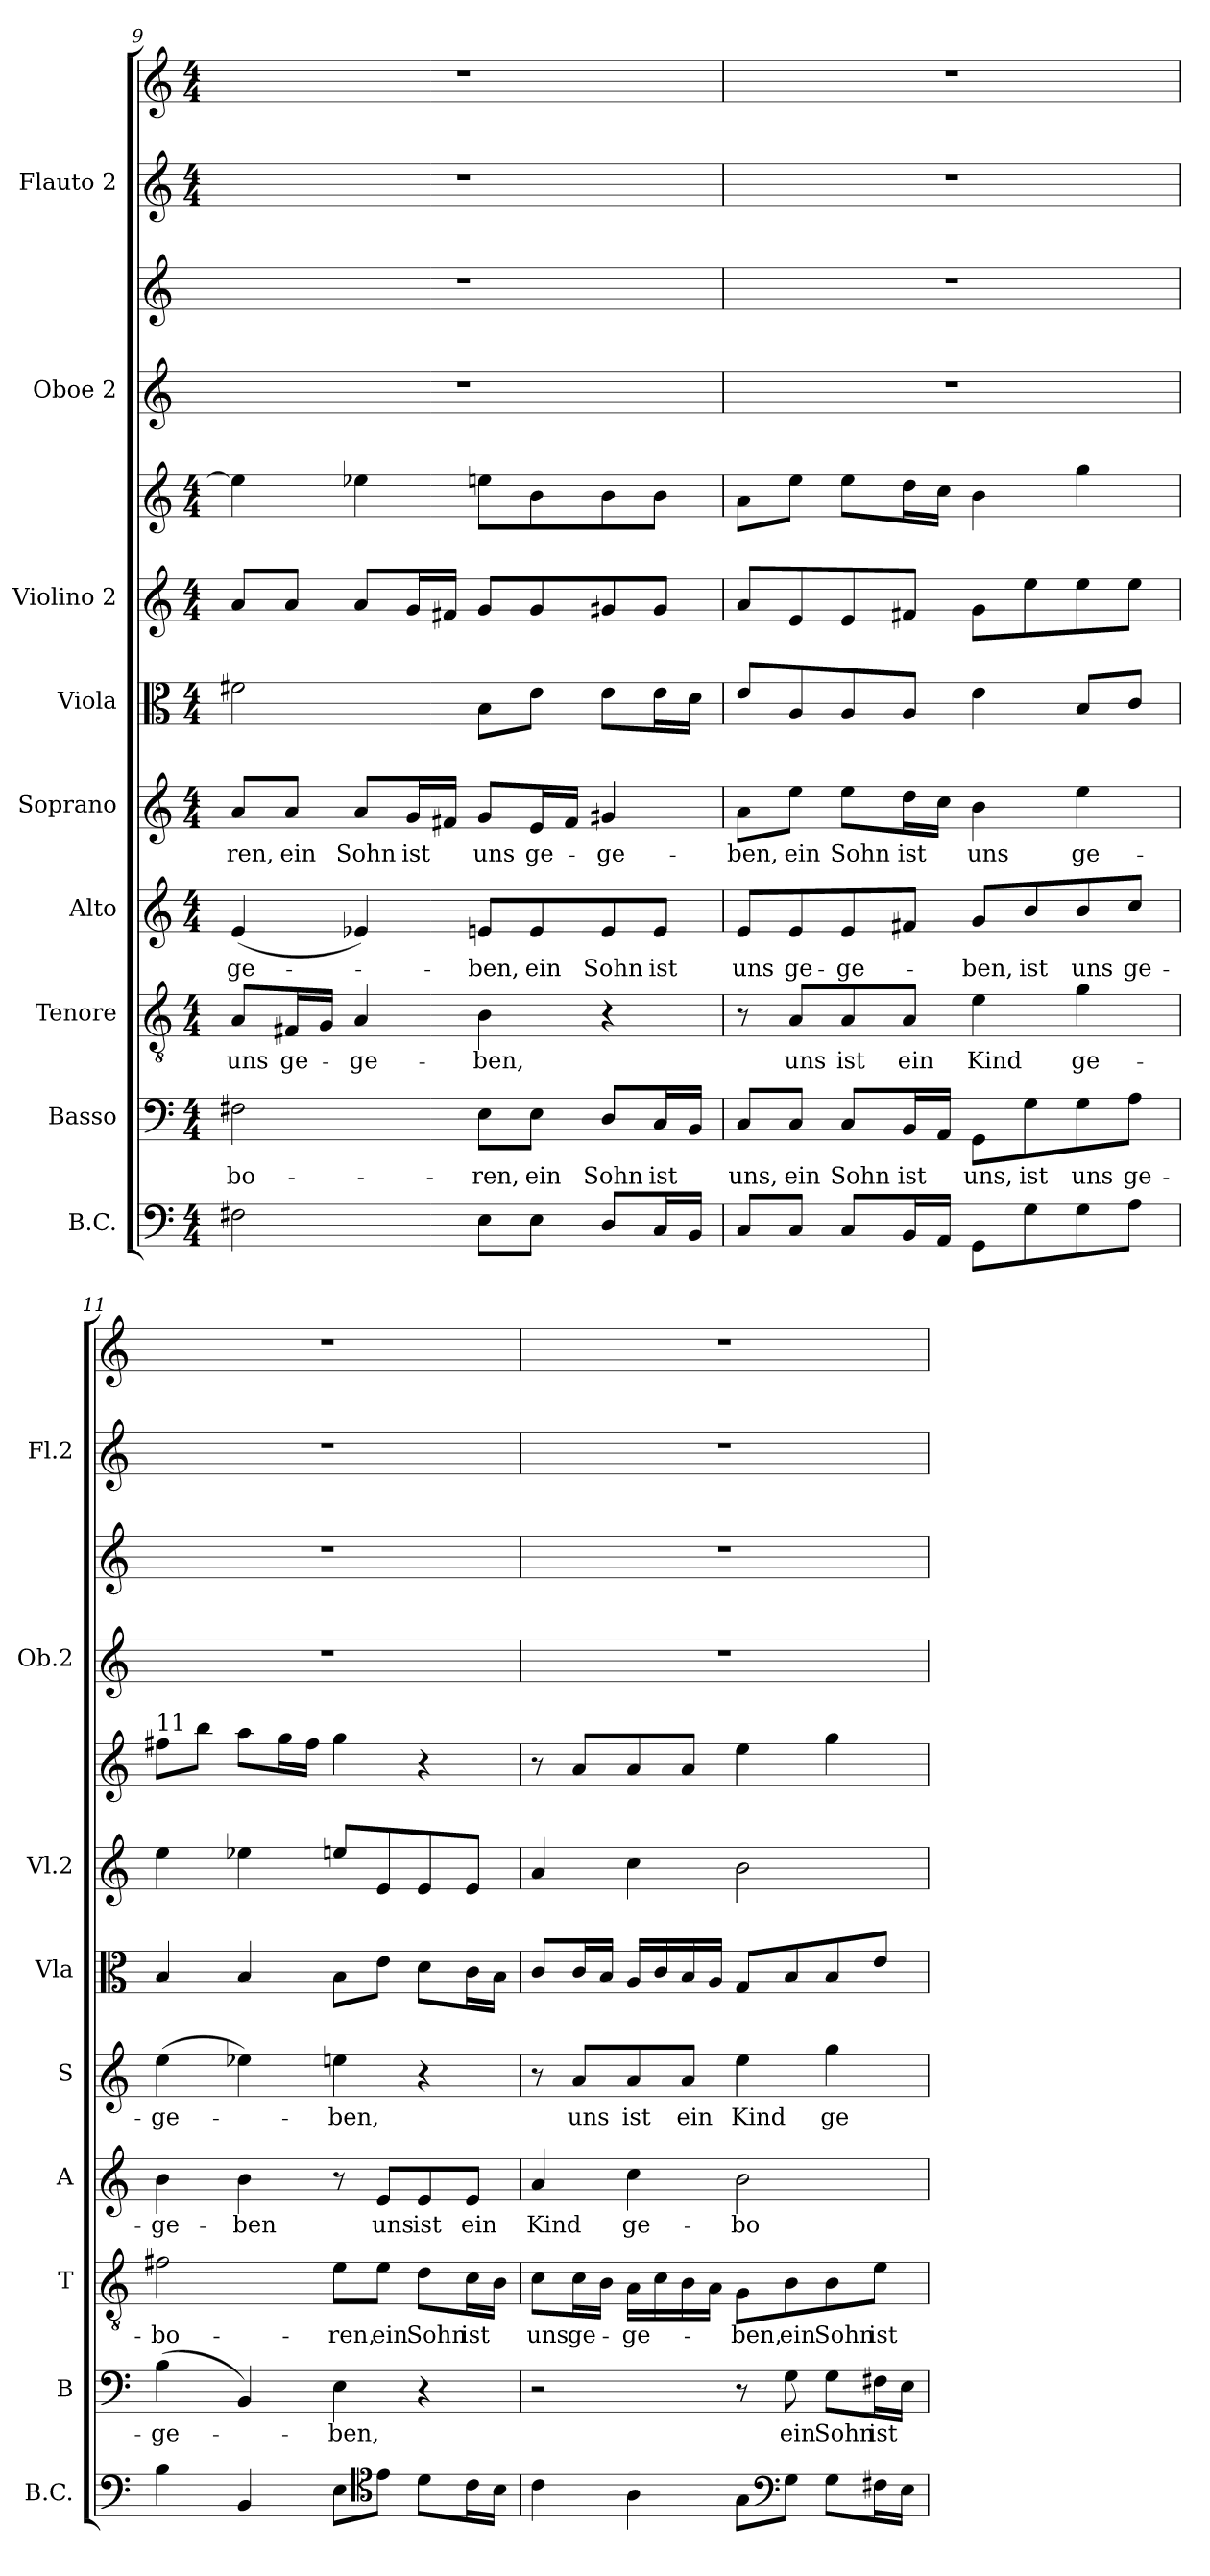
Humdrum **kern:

**kern	**kern	**text	**kern	**text	**kern	**text	**kern	**text	**kern	**kern	**kern	**kern	**kern	**kern	**kern
*part9	*part8	*part8	*part7	*part7	*part6	*part6	*part5	*part5	*part4	*part3	*part3	*part2	*part2	*part1	*part1
*staff12	*staff11	*staff11	*staff10	*staff10	*staff9	*staff9	*staff8	*staff8	*staff7	*staff6	*staff5	*staff4	*staff3	*staff2	*staff1
*I"B.C.	*I"Basso	*	*I"Tenore	*	*I"Alto	*	*I"Soprano	*	*I"Viola	*I"Violino 2	*	*I"Oboe 2	*	*I"Flauto 2	*
*I'B.C.	*I'B	*	*I'T	*	*I'A	*	*I'S	*	*I'Vla	*I'Vl.2	*	*I'Ob.2	*	*I'Fl.2	*
*clefF4	*clefF4	*	*clefGv2	*	*clefG2	*	*clefG2	*	*clefC3	*clefG2	*clefG2	*clefG2	*clefG2	*clefG2	*clefG2
*k[]	*k[]	*	*k[]	*	*k[]	*	*k[]	*	*k[]	*k[]	*k[]	*k[]	*k[]	*k[]	*k[]
*M4/4	*M4/4	*	*M4/4	*	*M4/4	*	*M4/4	*	*M4/4	*M4/4	*M4/4	*	*	*M4/4	*M4/4
=9	=9	=9	=9	=9	=9	=9	=9	=9	=9	=9	=9	=9	=9	=9	=9
!	!	!LO:LY:b	!	!LO:LY:b	!	!LO:LY:b	!	!LO:LY:b	!	!	!	!	!	!	!
2F#X\	2F#X\	bo-	8A/L	uns	(4e/	ge-	8a/L	ren,	2f#X\	8a/L	4ee\]	1r	1r	1r	1r
!	!	!	!	!LO:LY:b	!	!	!	!LO:LY:b	!	!	!	!	!	!	!
.	.	.	16F#X/L	ge-	.	.	8a/J	ein	.	8a/J	.	.	.	.	.
.	.	.	16G/JJ	.	.	.	.	.	.	.	.	.	.	.	.
!	!	!	!	!LO:LY:b	!	!	!	!LO:LY:b	!	!	!	!	!	!	!
.	.	.	4A/	ge-	4e-X/)	.	8a/L	Sohn	.	8a/L	4ee-X\	.	.	.	.
!	!	!	!	!	!	!	!	!LO:LY:b	!	!	!	!	!	!	!
.	.	.	.	.	.	.	16g/L	ist	.	16g/L	.	.	.	.	.
.	.	.	.	.	.	.	16f#X/JJ	.	.	16f#X/JJ	.	.	.	.	.
!	!	!LO:LY:b	!	!LO:LY:b	!	!LO:LY:b	!	!LO:LY:b	!	!	!	!	!	!	!
8E\L	8E\L	ren,	4B\	ben,	8en/L	ben,	8g/L	uns	8B\L	8g/L	8een\L	.	.	.	.
!	!	!LO:LY:b	!	!	!	!LO:LY:b	!	!LO:LY:b	!	!	!	!	!	!	!
8E\J	8E\J	ein	.	.	8e/	ein	16e/L	ge-	8e\J	8g/	8b\	.	.	.	.
.	.	.	.	.	.	.	16f#/JJ	.	.	.	.	.	.	.	.
!	!	!LO:LY:b	!	!	!	!LO:LY:b	!	!LO:LY:b	!	!	!	!	!	!	!
8D/L	8D/L	Sohn	4r	.	8e/	Sohn	4g#X/	ge-	8e\L	8g#X/	8b\	.	.	.	.
!	!	!LO:LY:b	!	!	!	!LO:LY:b	!	!	!	!	!	!	!	!	!
16C/L	16C/L	ist	.	.	8e/J	ist	.	.	16e\L	8g#/J	8b\J	.	.	.	.
16BB/JJ	16BB/JJ	.	.	.	.	.	.	.	16d\JJ	.	.	.	.	.	.
=10	=10	=10	=10	=10	=10	=10	=10	=10	=10	=10	=10	=10	=10	=10	=10
!	!	!LO:LY:b	!	!	!	!LO:LY:b	!	!LO:LY:b	!	!	!	!	!	!	!
8C/L	8C/L	uns,	8r	.	8e/L	uns	8a\L	ben,	8e/L	8a/L	8a\L	1r	1r	1r	1r
!	!	!LO:LY:b	!	!LO:LY:b	!	!LO:LY:b	!	!LO:LY:b	!	!	!	!	!	!	!
8C/J	8C/J	ein	8A/L	uns	8e/	ge-	8ee\J	ein	8A/	8e/	8ee\J	.	.	.	.
!	!	!LO:LY:b	!	!LO:LY:b	!	!LO:LY:b	!	!LO:LY:b	!	!	!	!	!	!	!
8C/L	8C/L	Sohn	8A/	ist	8e/	ge-	8ee\L	Sohn	8A/	8e/	8ee\L	.	.	.	.
!	!	!LO:LY:b	!	!LO:LY:b	!	!	!	!LO:LY:b	!	!	!	!	!	!	!
16BB/L	16BB/L	ist	8A/J	ein	8f#X/J	.	16dd\L	ist	8A/J	8f#X/J	16dd\L	.	.	.	.
16AA/JJ	16AA/JJ	.	.	.	.	.	16cc\JJ	.	.	.	16cc\JJ	.	.	.	.
!	!	!LO:LY:b	!	!LO:LY:b	!	!LO:LY:b	!	!LO:LY:b	!	!	!	!	!	!	!
8GG\L	8GG\L	uns,	4e\	Kind	8g/L	ben,	4b\	uns	4e\	8g\L	4b\	.	.	.	.
!	!	!LO:LY:b	!	!	!	!LO:LY:b	!	!	!	!	!	!	!	!	!
8G\	8G\	ist	.	.	8b/	ist	.	.	.	8ee\	.	.	.	.	.
!	!	!LO:LY:b	!	!LO:LY:b	!	!LO:LY:b	!	!LO:LY:b	!	!	!	!	!	!	!
8G\	8G\	uns	4g\	ge-	8b/	uns	4ee\	ge-	8B/L	8ee\	4gg\	.	.	.	.
!	!	!LO:LY:b	!	!	!	!LO:LY:b	!	!	!	!	!	!	!	!	!
8A\J	8A\J	ge-	.	.	8cc/J	ge-	.	.	8c/J	8ee\J	.	.	.	.	.
!!LO:PB:g=z
=11	=11	=11	=11	=11	=11	=11	=11	=11	=11	=11	=11	=11	=11	=11	=11
!	!	!	!	!	!	!	!	!	!	!	!LO:TX:a:t=11	!	!	!	!
!	!	!LO:LY:b	!	!LO:LY:b	!	!LO:LY:b	!	!LO:LY:b	!	!	!	!	!	!	!
4B\	(4B\	ge-	2f#X\	bo-	4b\	ge-	(4ee\	ge-	4B/	4ee\	8ff#X\L	1r	1r	1r	1r
.	.	.	.	.	.	.	.	.	.	.	8bb\J	.	.	.	.
!	!	!	!	!	!	!LO:LY:b	!	!	!	!	!	!	!	!	!
4BB/	4BB/)	.	.	.	4b\	ben	4ee-X\)	.	4B/	4ee-X\	8aa\L	.	.	.	.
.	.	.	.	.	.	.	.	.	.	.	16gg\L	.	.	.	.
.	.	.	.	.	.	.	.	.	.	.	16ff#\JJ	.	.	.	.
!	!	!LO:LY:b	!	!LO:LY:b	!	!	!	!LO:LY:b	!	!	!	!	!	!	!
8E\L	4E\	ben,	8e\L	ren,	8r	.	4een\	ben,	8B\L	8een/L	4gg\	.	.	.	.
*clefC4	*	*	*	*	*	*	*	*	*	*	*	*	*	*	*
!	!	!	!	!LO:LY:b	!	!LO:LY:b	!	!	!	!	!	!	!	!	!
8e\J	.	.	8e\J	ein	8e/L	uns	.	.	8e\J	8e/	.	.	.	.	.
!	!	!	!	!LO:LY:b	!	!LO:LY:b	!	!	!	!	!	!	!	!	!
8d\L	4r	.	8d\L	Sohn	8e/	ist	4r	.	8d\L	8e/	4r	.	.	.	.
!	!	!	!	!LO:LY:b	!	!LO:LY:b	!	!	!	!	!	!	!	!	!
16c\L	.	.	16c\L	ist	8e/J	ein	.	.	16c\L	8e/J	.	.	.	.	.
16B\JJ	.	.	16B\JJ	.	.	.	.	.	16B\JJ	.	.	.	.	.	.
=12	=12	=12	=12	=12	=12	=12	=12	=12	=12	=12	=12	=12	=12	=12	=12
!	!	!	!	!LO:LY:b	!	!LO:LY:b	!	!	!	!	!	!	!	!	!
4c\	2r	.	8c\L	uns	4a/	Kind	8r	.	8c/L	4a/	8r	1r	1r	1r	1r
!	!	!	!	!LO:LY:b	!	!	!	!LO:LY:b	!	!	!	!	!	!	!
.	.	.	16c\L	ge-	.	.	8a/L	uns	16c/L	.	8a/L	.	.	.	.
.	.	.	16B\JJ	.	.	.	.	.	16B/JJ	.	.	.	.	.	.
!	!	!	!	!LO:LY:b	!	!LO:LY:b	!	!LO:LY:b	!	!	!	!	!	!	!
4A\	.	.	16A\LL	ge-	4cc\	ge-	8a/	ist	16A/LL	4cc\	8a/	.	.	.	.
.	.	.	16c\	.	.	.	.	.	16c/	.	.	.	.	.	.
!	!	!	!	!	!	!	!	!LO:LY:b	!	!	!	!	!	!	!
.	.	.	16B\	.	.	.	8a/J	ein	16B/	.	8a/J	.	.	.	.
.	.	.	16A\JJ	.	.	.	.	.	16A/JJ	.	.	.	.	.	.
!	!	!	!	!LO:LY:b	!	!LO:LY:b	!	!LO:LY:b	!	!	!	!	!	!	!
8G\L	8r	.	8G\L	ben,	2b\	bo-	4ee\	Kind	8G/L	2b\	4ee\	.	.	.	.
*clefF4	*	*	*	*	*	*	*	*	*	*	*	*	*	*	*
!	!	!LO:LY:b	!	!LO:LY:b	!	!	!	!	!	!	!	!	!	!	!
8G\J	8G\	ein	8B\	ein	.	.	.	.	8B/	.	.	.	.	.	.
!	!	!LO:LY:b	!	!LO:LY:b	!	!	!	!LO:LY:b	!	!	!	!	!	!	!
8G\L	8G\L	Sohn	8B\	Sohn	.	.	4gg\	ge-	8B/	.	4gg\	.	.	.	.
!	!	!LO:LY:b	!	!LO:LY:b	!	!	!	!	!	!	!	!	!	!	!
16F#X\L	16F#X\L	ist	8e\J	ist	.	.	.	.	8e/J	.	.	.	.	.	.
16E\JJ	16E\JJ	.	.	.	.	.	.	.	.	.	.	.	.	.	.
=	=	=	=	=	=	=	=	=	=	=	=	=	=	=	=
*-	*-	*-	*-	*-	*-	*-	*-	*-	*-	*-	*-	*-	*-	*-	*-
